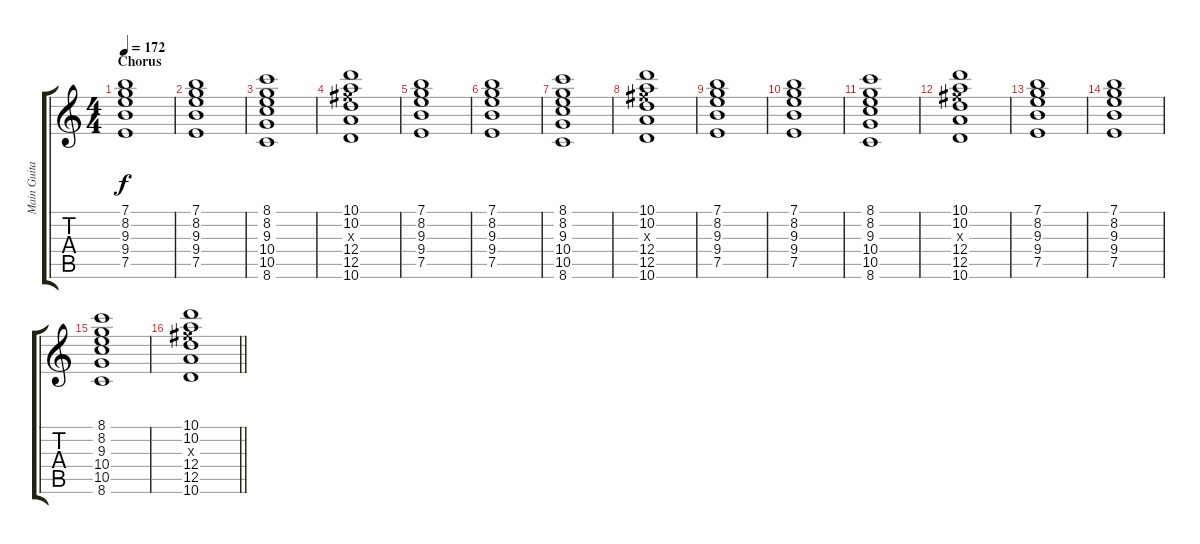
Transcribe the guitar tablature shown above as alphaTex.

\track ("Main Guitar" "Main Guita") {instrument overdrivenguitar}
\staff {score tabs}
\tuning (E4 B3 G3 D3 A2 E2) {hide}
\ts (4 4)
\section ("" "Chorus")
\tempo 172
\clef g2
\ks c
(7.1 8.2 9.3 9.4 7.5).1{dy f} |
(7.1 8.2 9.3 9.4 7.5).1 |
(8.1 8.2 9.3 10.4 10.5 8.6).1 |
(10.1 10.2 11.3{x} 12.4 12.5 10.6).1 |
(7.1 8.2 9.3 9.4 7.5).1 |
(7.1 8.2 9.3 9.4 7.5).1 |
(8.1 8.2 9.3 10.4 10.5 8.6).1 |
(10.1 10.2 11.3{x} 12.4 12.5 10.6).1 |
(7.1 8.2 9.3 9.4 7.5).1 |
(7.1 8.2 9.3 9.4 7.5).1 |
(8.1 8.2 9.3 10.4 10.5 8.6).1 |
(10.1 10.2 11.3{x} 12.4 12.5 10.6).1 |
(7.1 8.2 9.3 9.4 7.5).1 |
(7.1 8.2 9.3 9.4 7.5).1 |
(8.1 8.2 9.3 10.4 10.5 8.6).1 |
\barLineRight lightlight
(10.1 10.2 11.3{x} 12.4 12.5 10.6).1
